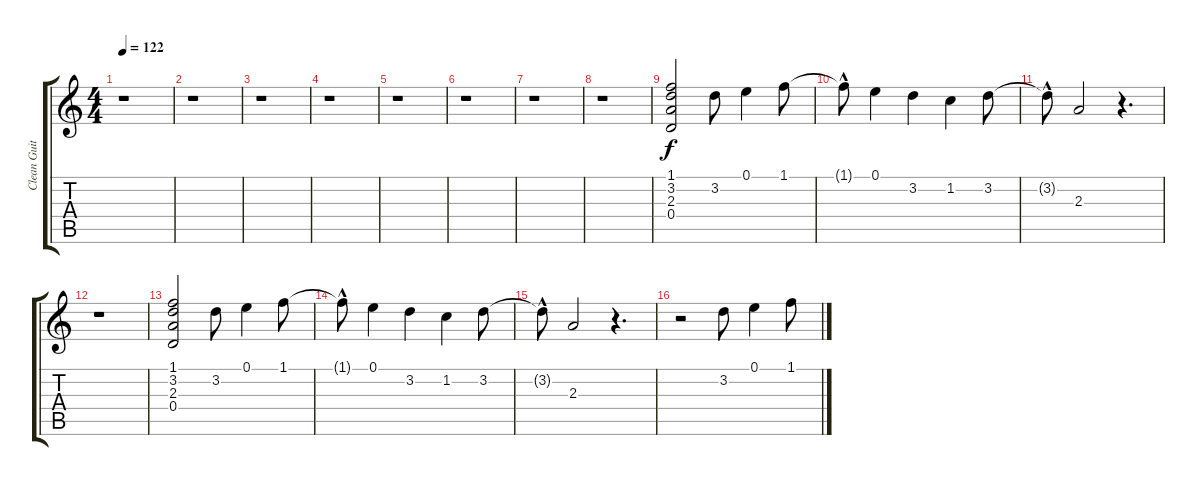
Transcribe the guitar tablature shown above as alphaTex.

\track ("Clean Guitar" "Clean Guit") {instrument electricguitarclean}
\staff {score tabs}
\tuning (E4 B3 G3 D3 A2 E2) {hide}
\ts (4 4)
\tempo 122
\clef g2
\ks c
r.1{dy f} |
r.1 |
r.1 |
r.1 |
r.1 |
r.1 |
r.1 |
r.1 |
(1.1 3.2 2.3 0.4).2 3.2.8 0.1.4 1.1.8 |
1.1{hac t}.8 0.1.4 3.2.4 1.2.4 3.2.8 |
3.2{hac t}.8 2.3.2 r.4{d} |
r.1 |
(1.1 3.2 2.3 0.4).2 3.2.8 0.1.4 1.1.8 |
1.1{hac t}.8 0.1.4 3.2.4 1.2.4 3.2.8 |
3.2{hac t}.8 2.3.2 r.4{d} |
r.2 3.2.8 0.1.4 1.1.8
